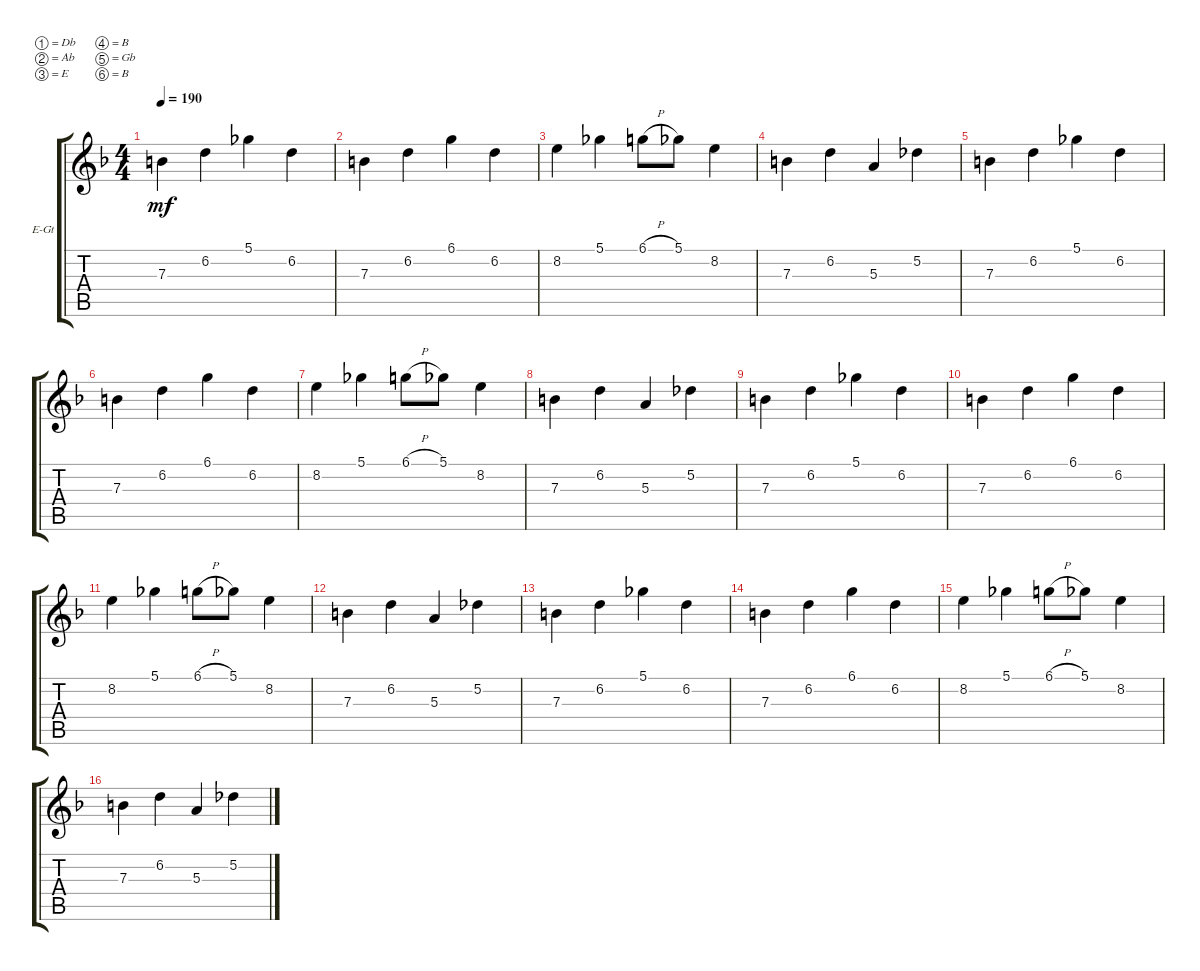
\defaultSystemsLayout 4
\bracketExtendMode groupsimilarinstruments
\firstSystemTrackNameOrientation horizontal
\otherSystemsTrackNameOrientation horizontal
\track ("Electric Guitar" "E-Gt") {instrument distortionguitar}
\staff {score tabs}
\tuning (Db4 Ab3 E3 B2 Gb2 B1)
\ts (4 4)
\tempo 190
\clef g2
\scale
0.333333
\ks dminor
7.3.4{dy mf} 6.2.4 5.1.4 6.2.4 |
\scale
0.333333 7.3.4 6.2.4 6.1.4 6.2.4 |
\scale
0.333333 8.2.4 5.1.4 6.1{h}.8 5.1.8 8.2.4 |
\scale
0.333333 7.3.4 6.2.4 5.3.4 5.2.4 |
\scale
0.333333 7.3.4 6.2.4 5.1.4 6.2.4 |
\scale
0.333333 7.3.4 6.2.4 6.1.4 6.2.4 |
\scale
0.333333 8.2.4 5.1.4 6.1{h}.8 5.1.8 8.2.4 |
\scale
0.333333 7.3.4 6.2.4 5.3.4 5.2.4 |
\scale
0.333333 7.3.4 6.2.4 5.1.4 6.2.4 |
\scale
0.333333 7.3.4 6.2.4 6.1.4 6.2.4 |
\scale
0.333333 8.2.4 5.1.4 6.1{h}.8 5.1.8 8.2.4 |
\scale
0.333333 7.3.4 6.2.4 5.3.4 5.2.4 |
\scale
0.333333 7.3.4 6.2.4 5.1.4 6.2.4 |
\scale
0.333333 7.3.4 6.2.4 6.1.4 6.2.4 |
\scale
0.333333 8.2.4 5.1.4 6.1{h}.8 5.1.8 8.2.4 |
\scale
0.333333 7.3.4 6.2.4 5.3.4 5.2.4
